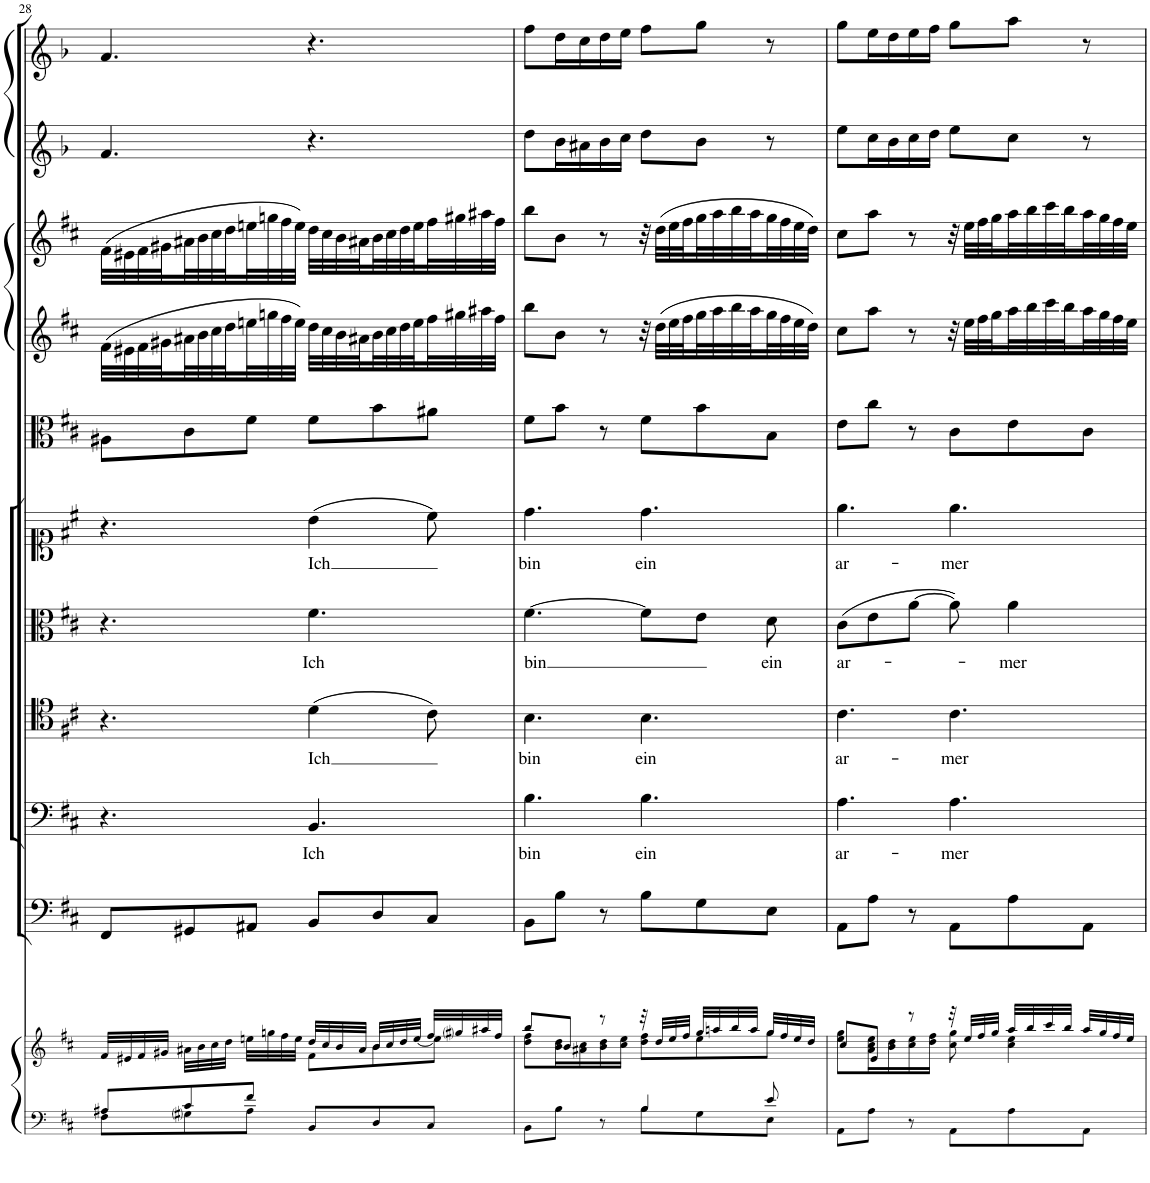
**kern	**kern	**kern	**kern	**text	**kern	**text	**kern	**text	**kern	**text	**kern	**kern	**kern	**kern	**kern
*part11	*part11	*part10	*part9	*part9	*part8	*part8	*part7	*part7	*part6	*part6	*part5	*part4	*part3	*part2	*part1
*staff12	*staff11	*staff10	*staff9	*staff9	*staff8	*staff8	*staff7	*staff7	*staff6	*staff6	*staff5	*staff4	*staff3	*staff2	*staff1
*I"Piano reduction	*	*I"Continuo	*I"Basso	*	*I"Tenore	*	*I"Alto	*	*I"Soprano	*	*I"Viola	*I"Violino II	*I"Violino I	*I"Oboe d'amore II	*I"Oboe d'amore I
*I'Pno	*	*	*	*	*	*	*	*	*	*	*I'Vla	*I'Vln	*I'Vln	*I'Ob	*I'Ob
!!LO:PB:g=z
*clefF4	*clefG2	*clefF4	*clefF4	*	*clefC4	*	*clefC3	*	*clefC1	*	*clefC3	*clefG2	*clefG2	*clefG1	*clefG1
*	*	*	*	*	*	*	*	*	*	*	*	*	*	*Trd2c3	*Trd2c3
*k[f#c#]	*k[f#c#]	*k[f#c#]	*k[f#c#]	*	*k[f#c#]	*	*k[f#c#]	*	*k[f#c#]	*	*k[f#c#]	*k[f#c#]	*k[f#c#]	*k[b-]	*k[b-]
*M6/8	*M6/8	*M6/8	*M6/8	*	*M6/8	*	*M6/8	*	*M6/8	*	*M6/8	*M6/8	*M6/8	*M6/8	*M6/8
=28	=28	=28	=28	=28	=28	=28	=28	=28	=28	=28	=28	=28	=28	=28	=28
*^	*^	*	*	*	*	*	*	*	*	*	*	*	*	*	*
8A#X/L	8F#\L	32f#/LLL	4.ryy	8FF#/L	4.r	.	4.r	.	4.r	.	4.r	.	8A#X\L	(32f#\LLL	(32f#\LLL	4.a/	4.a/
.	.	32e#X/	.	.	.	.	.	.	.	.	.	.	.	32e#X\	32e#X\	.	.
.	.	32f#/	.	.	.	.	.	.	.	.	.	.	.	32f#\	32f#\	.	.
.	.	32g#X/JJJ	.	.	.	.	.	.	.	.	.	.	.	32g#X\	32g#X\	.	.
8c#/	8G#i\	32a#X\LLL	.	8GG#X/	.	.	.	.	.	.	.	.	8c#\	32a#X\	32a#X\	.	.
.	.	32b\	.	.	.	.	.	.	.	.	.	.	.	32b\	32b\	.	.
.	.	32cc#\	.	.	.	.	.	.	.	.	.	.	.	32cc#\	32cc#\	.	.
.	.	32dd\JJJ	.	.	.	.	.	.	.	.	.	.	.	32dd\	32dd\	.	.
8f#/J	8A#\J	32een\LLL	.	8AA#X/J	.	.	.	.	.	.	.	.	8f#\J	32een\	32een\	.	.
.	.	32ggn\	.	.	.	.	.	.	.	.	.	.	.	32ggn\	32ggn\	.	.
.	.	32ff#\	.	.	.	.	.	.	.	.	.	.	.	32ff#\	32ff#\	.	.
.	.	32ee\JJJ	.	.	.	.	.	.	.	.	.	.	.	32ee\JJJ)	32ee\JJJ)	.	.
!	!	!	!	!	!	!LO:LY:b	!	!LO:LY:b	!	!LO:LY:b	!	!LO:LY:b	!	!	!	!	!
8BB/L	4.ryy	32dd/LLL	8f#\L	8BB/L	4.BB/	Ich	(4d\	Ich	4.f#\	Ich	(4b\	Ich	8f#\L	32dd\LLL	32dd\LLL	4.r	4.r
.	.	32cc#/	.	.	.	.	.	.	.	.	.	.	.	32cc#\	32cc#\	.	.
.	.	32b/	.	.	.	.	.	.	.	.	.	.	.	32b\	32b\	.	.
.	.	32a#/JJJ	.	.	.	.	.	.	.	.	.	.	.	32a#X\	32a#X\	.	.
8D/	.	32b/LLL	8b\	8D/	.	.	.	.	.	.	.	.	8b\	32b\	32b\	.	.
.	.	32cc#/	.	.	.	.	.	.	.	.	.	.	.	32cc#\	32cc#\	.	.
.	.	32dd/	.	.	.	.	.	.	.	.	.	.	.	32dd\	32dd\	.	.
.	.	[<32ee/JJJ	.	.	.	.	.	.	.	.	.	.	.	32ee\	32ee\	.	.
8C#/J	.	32ff#/LLL	8ee\J]	8C#/J	.	.	8c#\)	.	.	.	8cc#\)	.	8a#X\J	32ff#\	32ff#\	.	.
.	.	32gg#i/	.	.	.	.	.	.	.	.	.	.	.	32gg#X\	32gg#X\	.	.
.	.	32aa#X/	.	.	.	.	.	.	.	.	.	.	.	32aa#X\	32aa#X\	.	.
.	.	32ff#/JJJ	.	.	.	.	.	.	.	.	.	.	.	32ff#\JJJ	32ff#\JJJ	.	.
=29	=29	=29	=29	=29	=29	=29	=29	=29	=29	=29	=29	=29	=29	=29	=29	=29	=29
!	!	!	!	!	!	!LO:LY:b	!	!LO:LY:b	!	!LO:LY:b	!	!LO:LY:b	!	!	!	!	!
8BB\L	4.ryy	8bb/L	8dd\ 8ff#\L	8BB\L	4.B\	bin	4.B\	bin	[4.f#\	bin	4.dd\	bin	8f#\L	8bb\L	8bb\L	8ff\L	8aa\L
8B\J	.	8b/J	16b\ 16dd\L	8B\J	.	.	.	.	.	.	.	.	8b\J	8b\J	8b\J	16dd\L	16ff\L
.	.	.	16a#X\ 16cc#\	.	.	.	.	.	.	.	.	.	.	.	.	16cc#X\	16ee\
8r	.	8r	16b\ 16dd\	8r	.	.	.	.	.	.	.	.	8r	8r	8r	16dd\	16ff\
.	.	.	16cc#\ 16ee\JJ	.	.	.	.	.	.	.	.	.	.	.	.	16ee\JJ	16gg\JJ
!	!	!	!	!	!	!LO:LY:b	!	!LO:LY:b	!	!	!	!LO:LY:b	!	!	!	!	!
4B/	8B\L	32r	8dd\ 8ff#\L	8B\L	4.B\	ein	4.B\	ein	8f#\L]	.	4.dd\	ein	8f#\L	32r	32r	8ff\L	8aa\L
.	.	32dd/LLL	.	.	.	.	.	.	.	.	.	.	.	(32dd\LLL	(32dd\LLL	.	.
.	.	32ee/	.	.	.	.	.	.	.	.	.	.	.	32ee\	32ee\	.	.
.	.	32ff#/JJJ	.	.	.	.	.	.	.	.	.	.	.	32ff#\	32ff#\	.	.
.	8G\	32gg/LLL	8ee\	8G\	.	.	.	.	8e\J	.	.	.	8b\	32gg\	32gg\	8dd\J	8bb-\J
.	.	32aan/	.	.	.	.	.	.	.	.	.	.	.	32aa\	32aa\	.	.
.	.	32bb/	.	.	.	.	.	.	.	.	.	.	.	32bb\	32bb\	.	.
.	.	32aa/JJJ	.	.	.	.	.	.	.	.	.	.	.	32aa\	32aa\	.	.
!	!	!	!	!	!	!	!	!	!	!LO:LY:b	!	!	!	!	!	!	!
8e/	8E\J	32gg/LLL	8gg\J	8E\J	.	.	.	.	8d\	ein	.	.	8B\J	32gg\	32gg\	8r	8r
.	.	32ff#/	.	.	.	.	.	.	.	.	.	.	.	32ff#\	32ff#\	.	.
.	.	32ee/	.	.	.	.	.	.	.	.	.	.	.	32ee\	32ee\	.	.
.	.	32dd/JJJ	.	.	.	.	.	.	.	.	.	.	.	32dd\JJJ)	32dd\JJJ)	.	.
*v	*v	*	*	*	*	*	*	*	*	*	*	*	*	*	*	*	*
=30	=30	=30	=30	=30	=30	=30	=30	=30	=30	=30	=30	=30	=30	=30	=30	=30
!	!	!	!	!	!LO:LY:b	!	!LO:LY:b	!	!LO:LY:b	!	!LO:LY:b	!	!	!	!	!
8AA\L	8cc#/L	8ee\ 8gg\L	8AA\L	4.A\	ar-	4.c#\	ar-	(8c#\L	ar-	4.ee\	ar-	8e\L	8cc#\L	8cc#\L	8gg\L	8bb-\L
8A\J	8e/J	16a\ 16cc#\ 16ee\L	8A\J	.	.	.	.	8e\	.	.	.	8cc#\J	8aa\J	8aa\J	16ee\L	16gg\L
.	.	16b\ 16dd\	.	.	.	.	.	.	.	.	.	.	.	.	16dd\	16ff\
8r	8r	16cc#\ 16ee\	8r	.	.	.	.	[8a\J	.	.	.	8r	8r	8r	16ee\	16gg\
.	.	16dd\ 16ff#\JJ	.	.	.	.	.	.	.	.	.	.	.	.	16ff\JJ	16aa\JJ
!	!	!	!	!	!LO:LY:b	!	!LO:LY:b	!	!	!	!LO:LY:b	!	!	!	!	!
8AA\L	32r	8cc#\ 8gg\	8AA\L	4.A\	-mer	4.c#\	-mer	8a\])	.	4.ee\	-mer	8c#\L	32r	32r	8gg\L	8bb-\L
.	32ee/LLL	.	.	.	.	.	.	.	.	.	.	.	32ee\LLL	32ee\LLL	.	.
.	32ff#/	.	.	.	.	.	.	.	.	.	.	.	32ff#\	32ff#\	.	.
.	32gg/JJJ	.	.	.	.	.	.	.	.	.	.	.	32gg\	32gg\	.	.
!	!	!	!	!	!	!	!	!	!LO:LY:b	!	!	!	!	!	!	!
8A\	32aa/LLL	4cc#\ 4ee\	8A\	.	.	.	.	4a\	-mer	.	.	8e\	32aa\	32aa\	8ee\J	8ccc\J
.	32bb/	.	.	.	.	.	.	.	.	.	.	.	32bb\	32bb\	.	.
.	32ccc#/	.	.	.	.	.	.	.	.	.	.	.	32ccc#\	32ccc#\	.	.
.	32bb/JJJ	.	.	.	.	.	.	.	.	.	.	.	32bb\	32bb\	.	.
8AA\J	32aa/LLL	.	8AA\J	.	.	.	.	.	.	.	.	8c#\J	32aa\	32aa\	8r	8r
.	32gg/	.	.	.	.	.	.	.	.	.	.	.	32gg\	32gg\	.	.
.	32ff#/	.	.	.	.	.	.	.	.	.	.	.	32ff#\	32ff#\	.	.
.	32ee/JJJ	.	.	.	.	.	.	.	.	.	.	.	32ee\JJJ	32ee\JJJ	.	.
*	*v	*v	*	*	*	*	*	*	*	*	*	*	*	*	*	*
=	=	=	=	=	=	=	=	=	=	=	=	=	=	=	=
*-	*-	*-	*-	*-	*-	*-	*-	*-	*-	*-	*-	*-	*-	*-	*-
